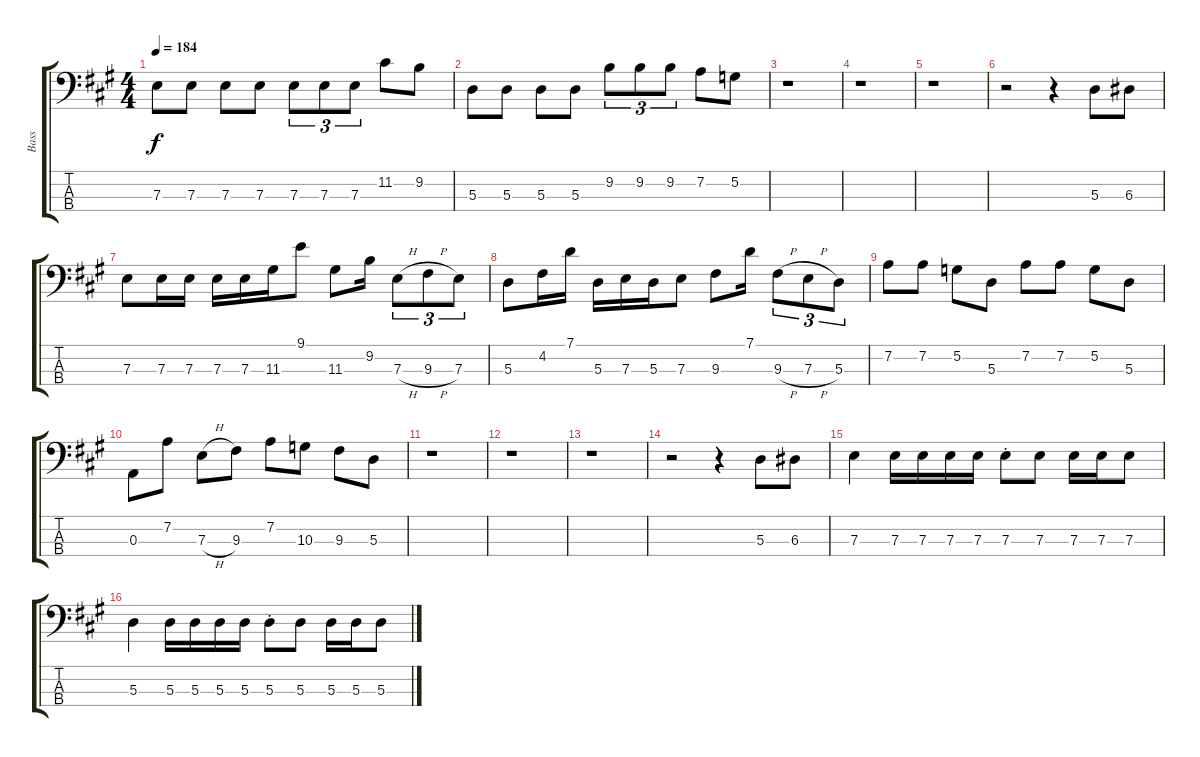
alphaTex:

\track ("Bass" "Bass") {instrument electricbassfinger}
\staff {score tabs}
\tuning (G2 D2 A1 E1) {hide}
\ts (4 4)
\tempo 184
\clef f4
\ks a
7.3.8{dy f} 7.3.8 7.3.8 7.3.8 7.3.8{tu (3 2)} 7.3.8{tu (3 2)} 7.3.8{tu (3 2)} 11.2.8 9.2.8 |
5.3.8 5.3.8 5.3.8 5.3.8 9.2.8{tu (3 2)} 9.2.8{tu (3 2)} 9.2.8{tu (3 2)} 7.2.8 5.2.8 |
r.1 |
r.1 |
r.1 |
r.2 r.4 5.3.8 6.3.8 |
7.3.8 7.3.16 7.3.16 7.3.16 7.3.16 11.3.16 9.1.8 11.3.8 9.2.16 7.3{h}.8{tu (3 2)} 9.3{h}.8{tu (3 2)} 7.3.8{tu (3 2)} |
5.3.8 4.2.16 7.1.16 5.3.16 7.3.16 5.3.16 7.3.8 9.3.8 7.1.16 9.3{h}.8{tu (3 2)} 7.3{h}.8{tu (3 2)} 5.3.8{tu (3 2)} |
7.2.8 7.2.8 5.2.8 5.3.8 7.2.8 7.2.8 5.2.8 5.3.8 |
0.3.8 7.2.8 7.3{h}.8 9.3.8 7.2.8 10.3.8 9.3.8 5.3.8 |
r.1 |
r.1 |
r.1 |
r.2 r.4 5.3.8 6.3.8 |
7.3.4 7.3.16 7.3.16 7.3.16 7.3.16 7.3{st}.8 7.3.8 7.3.16 7.3.16 7.3.8 |
5.3.4 5.3.16 5.3.16 5.3.16 5.3.16 5.3{st}.8 5.3.8 5.3.16 5.3.16 5.3.8
